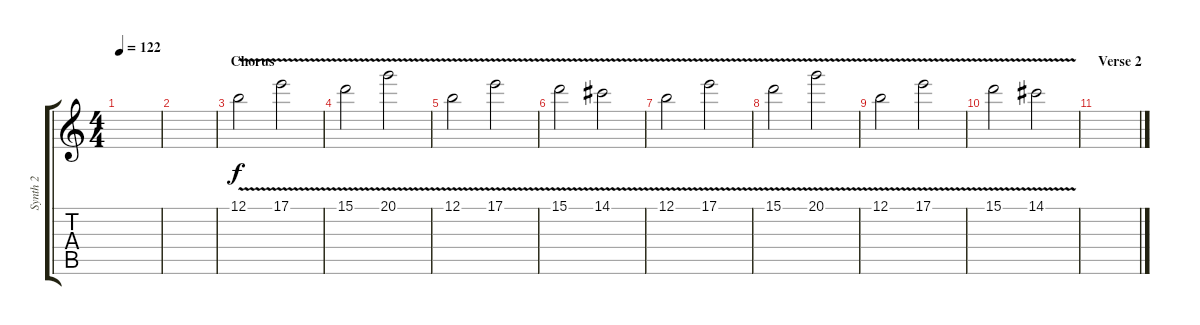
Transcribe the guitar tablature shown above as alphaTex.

\track ("Synth 2" "Synth 2") {instrument synthstrings1}
\staff {score tabs}
\tuning (B4 Gb4 D4 A3 E3 A2) {hide}
\ts (4 4)
\tempo 122
\clef g2
\ks c
|
|
\section ("" "Chorus")
12.1{v}.2 17.1{v}.2 |
15.1{v}.2 20.1{v}.2 |
12.1{v}.2 17.1{v}.2 |
15.1{v}.2 14.1{v}.2 |
12.1{v}.2 17.1{v}.2 |
15.1{v}.2 20.1{v}.2 |
12.1{v}.2 17.1{v}.2 |
15.1{v}.2 14.1{v}.2 |
\section ("" "Verse 2")
